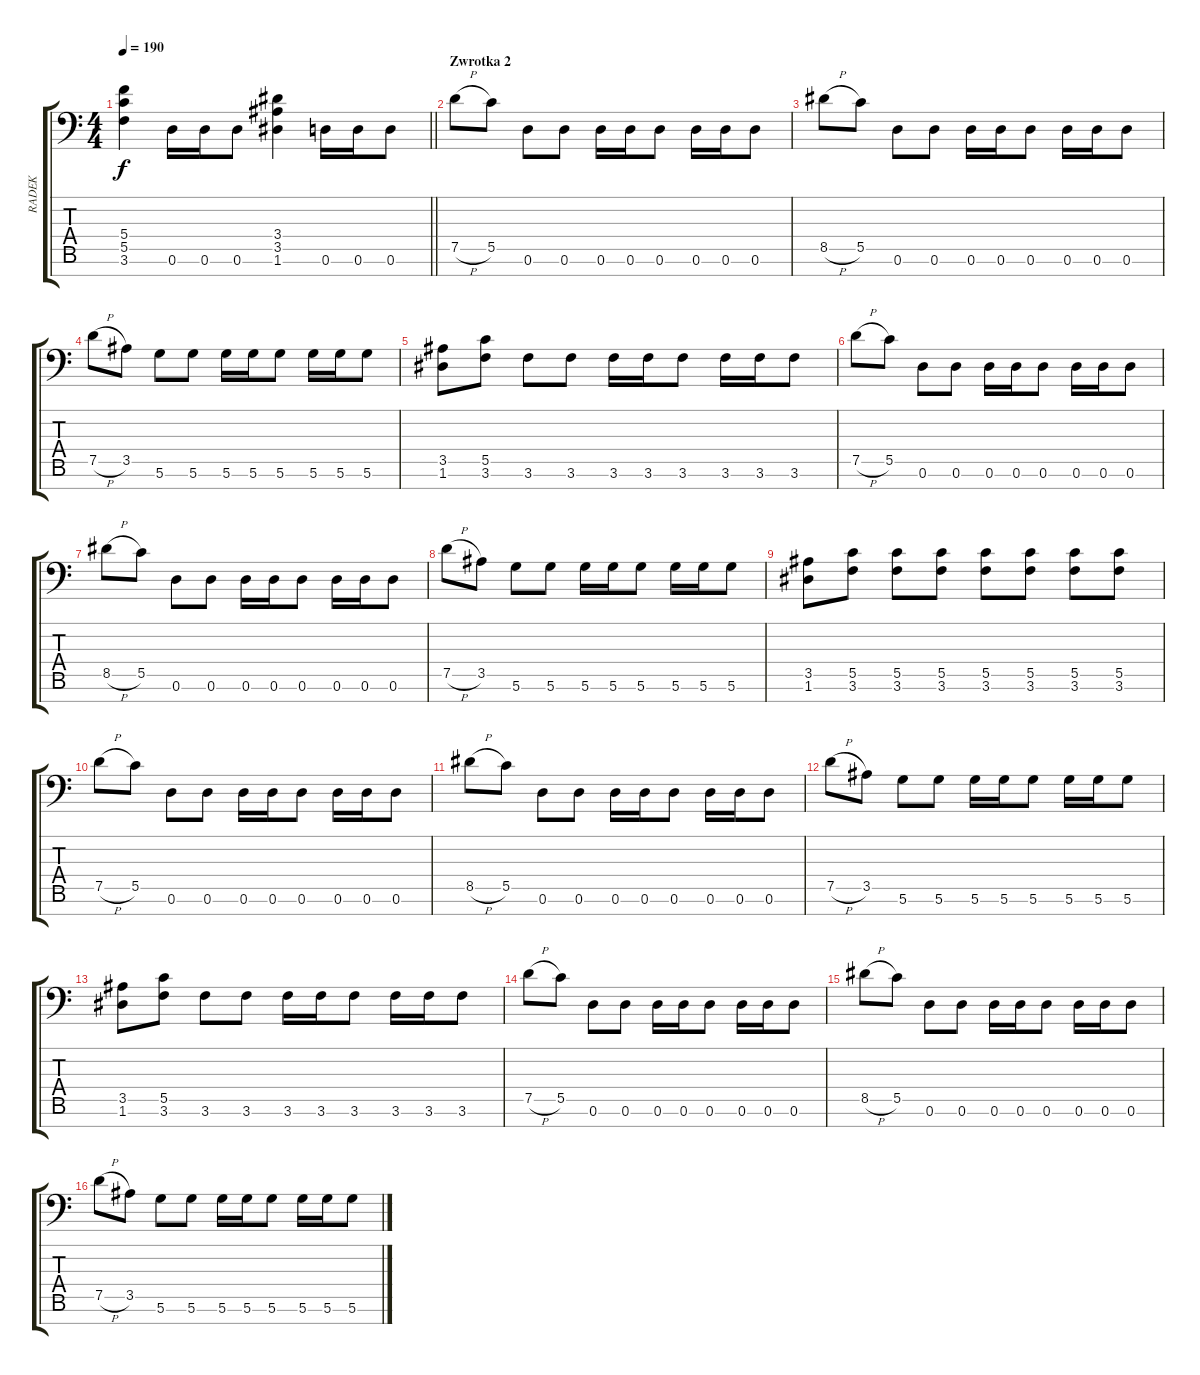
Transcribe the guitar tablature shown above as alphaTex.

\track ("RADEK" "RADEK") {instrument distortionguitar}
\staff {score tabs}
\tuning (D4 A3 F3 C3 G2 D2 A1) {hide}
\ts (4 4)
\tempo 190
\clef f4
\barLineRight lightlight
\ks c
(5.4 5.5 3.6).4{dy f} 0.6.16 0.6.16 0.6.8 (3.4 3.5 1.6).4 0.6.16 0.6.16 0.6.8 |
\section ("" "Zwrotka 2")
7.5{h}.8 5.5.8 0.6.8 0.6.8 0.6.16 0.6.16 0.6.8 0.6.16 0.6.16 0.6.8 |
8.5{h}.8 5.5.8 0.6.8 0.6.8 0.6.16 0.6.16 0.6.8 0.6.16 0.6.16 0.6.8 |
7.5{h}.8 3.5.8 5.6.8 5.6.8 5.6.16 5.6.16 5.6.8 5.6.16 5.6.16 5.6.8 |
(3.5 1.6).8 (5.5 3.6).8 3.6.8 3.6.8 3.6.16 3.6.16 3.6.8 3.6.16 3.6.16 3.6.8 |
7.5{h}.8 5.5.8 0.6.8 0.6.8 0.6.16 0.6.16 0.6.8 0.6.16 0.6.16 0.6.8 |
8.5{h}.8 5.5.8 0.6.8 0.6.8 0.6.16 0.6.16 0.6.8 0.6.16 0.6.16 0.6.8 |
7.5{h}.8 3.5.8 5.6.8 5.6.8 5.6.16 5.6.16 5.6.8 5.6.16 5.6.16 5.6.8 |
(3.5 1.6).8 (5.5 3.6).8 (5.5 3.6).8 (5.5 3.6).8 (5.5 3.6).8 (5.5 3.6).8 (5.5 3.6).8 (5.5 3.6).8 |
7.5{h}.8 5.5.8 0.6.8 0.6.8 0.6.16 0.6.16 0.6.8 0.6.16 0.6.16 0.6.8 |
8.5{h}.8 5.5.8 0.6.8 0.6.8 0.6.16 0.6.16 0.6.8 0.6.16 0.6.16 0.6.8 |
7.5{h}.8 3.5.8 5.6.8 5.6.8 5.6.16 5.6.16 5.6.8 5.6.16 5.6.16 5.6.8 |
(3.5 1.6).8 (5.5 3.6).8 3.6.8 3.6.8 3.6.16 3.6.16 3.6.8 3.6.16 3.6.16 3.6.8 |
7.5{h}.8 5.5.8 0.6.8 0.6.8 0.6.16 0.6.16 0.6.8 0.6.16 0.6.16 0.6.8 |
8.5{h}.8 5.5.8 0.6.8 0.6.8 0.6.16 0.6.16 0.6.8 0.6.16 0.6.16 0.6.8 |
7.5{h}.8 3.5.8 5.6.8 5.6.8 5.6.16 5.6.16 5.6.8 5.6.16 5.6.16 5.6.8
